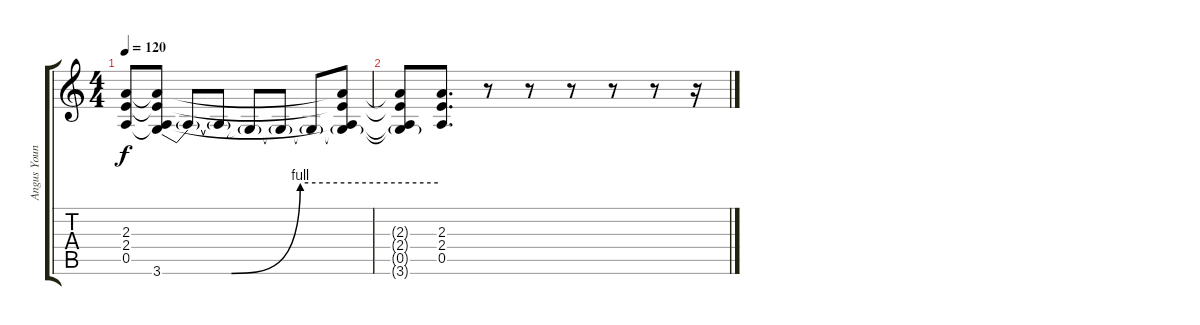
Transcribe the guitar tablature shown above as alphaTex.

\track ("Angus Young" "Angus Youn") {instrument distortionguitar}
\staff {score tabs}
\tuning (E4 B3 G3 D3 A2 E2) {hide}
\ts (4 4)
\tempo 120
\clef g2
\ks c
(2.3{t} 2.4{t} 0.5{t}).8{dy f} (2.3{t} 2.4{t} 0.5{t} 3.6{be (custom 0 0 10 0 15 0 30 4 60 4)}).8 3.6{t}.8 3.6{t}.8 3.6{t}.8 3.6{t}.8 3.6{t}.8 (2.3{t} 2.4{t} 0.5{t} 3.6{t}).8 |
(2.3{t} 2.4{t} 0.5{t} 3.6{t}).8 (2.3 2.4 0.5).8{d} r.8 r.8 r.8 r.8 r.8 r.16
